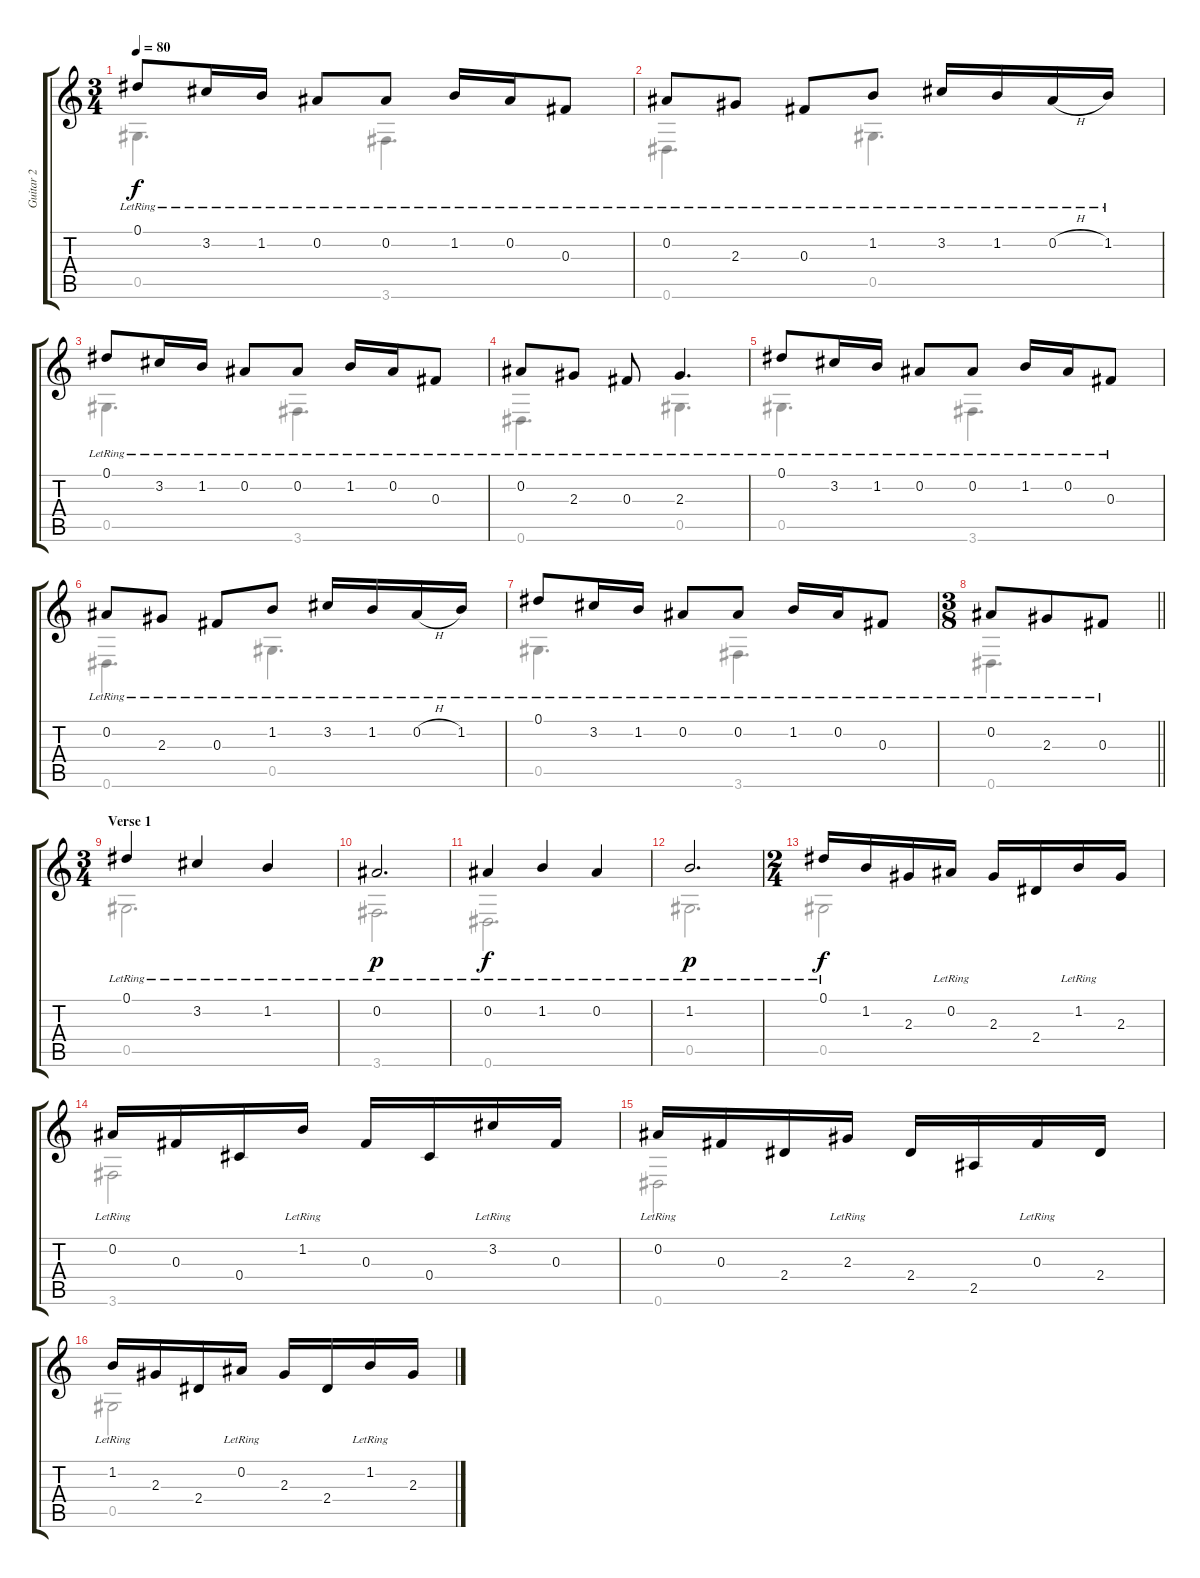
\track ("Guitar 2" "Guitar 2") {instrument acousticguitarsteel}
\staff {score tabs}
\tuning (Eb4 Bb3 Gb3 Db3 Ab2 Eb2) {hide}
\voice
\ts (3 4)
\tempo 80
\clef g2
\ks aminor
0.1{lr}.8{dy f instrument acousticguitarsteel} 3.2{lr}.16 1.2{lr}.16 0.2{lr}.8 0.2{lr}.8 1.2{lr}.16 0.2{lr}.16 0.3{lr}.8 |
0.2{lr}.8 2.3{lr}.8 0.3{lr}.8 1.2{lr}.8 3.2{lr}.16 1.2{lr}.16 0.2{h lr}.16 1.2{lr}.16 |
0.1{lr}.8 3.2{lr}.16 1.2{lr}.16 0.2{lr}.8 0.2{lr}.8 1.2{lr}.16 0.2{lr}.16 0.3{lr}.8 |
0.2{lr}.8 2.3{lr}.8 0.3{lr}.8 2.3{lr}.4{d} |
0.1{lr}.8 3.2{lr}.16 1.2{lr}.16 0.2{lr}.8 0.2{lr}.8 1.2{lr}.16 0.2{lr}.16 0.3{lr}.8 |
0.2{lr}.8 2.3{lr}.8 0.3{lr}.8 1.2{lr}.8 3.2{lr}.16 1.2{lr}.16 0.2{h lr}.16 1.2{lr}.16 |
0.1{lr}.8 3.2{lr}.16 1.2{lr}.16 0.2{lr}.8 0.2{lr}.8 1.2{lr}.16 0.2{lr}.16 0.3{lr}.8 |
\ts (3 8)
\barLineRight lightlight
0.2{lr}.8 2.3{lr}.8 0.3{lr}.8 |
\ts (3 4)
\section ("" "Verse 1")
0.1{lr}.4 3.2{lr}.4 1.2{lr}.4 |
0.2{lr}.2{d dy p} |
0.2{lr}.4{dy f} 1.2{lr}.4 0.2{lr}.4 |
1.2{lr}.2{d dy p} |
\ts (2 4)
0.1{lr}.16{dy f} 1.2.16 2.3.16 0.2{lr}.16 2.3.16 2.4.16 1.2{lr}.16 2.3.16 |
0.2{lr}.16 0.3.16 0.4.16 1.2{lr}.16 0.3.16 0.4.16 3.2{lr}.16 0.3.16 |
0.2{lr}.16 0.3.16 2.4.16 2.3{lr}.16 2.4.16 2.5.16 0.3{lr}.16 2.4.16 |
1.2{lr}.16 2.3.16 2.4.16 0.2{lr}.16 2.3.16 2.4.16 1.2{lr}.16 2.3.16
\voice
\clef g2
\ottava regular
\simile none
\ks aminor
0.5.4{d dy f} 3.6.4{d} |
0.6.4{d} 0.5.4{d} |
0.5.4{d} 3.6.4{d} |
0.6.4{d} 0.5.4{d} |
0.5.4{d} 3.6.4{d} |
0.6.4{d} 0.5.4{d} |
0.5.4{d} 3.6.4{d} |
\barLineRight lightlight
0.6.4{d} |
0.5.2{d} |
3.6.2{d} |
0.6.2{d} |
0.5.2{d} |
0.5.2 |
3.6.2 |
0.6.2 |
0.5.2
